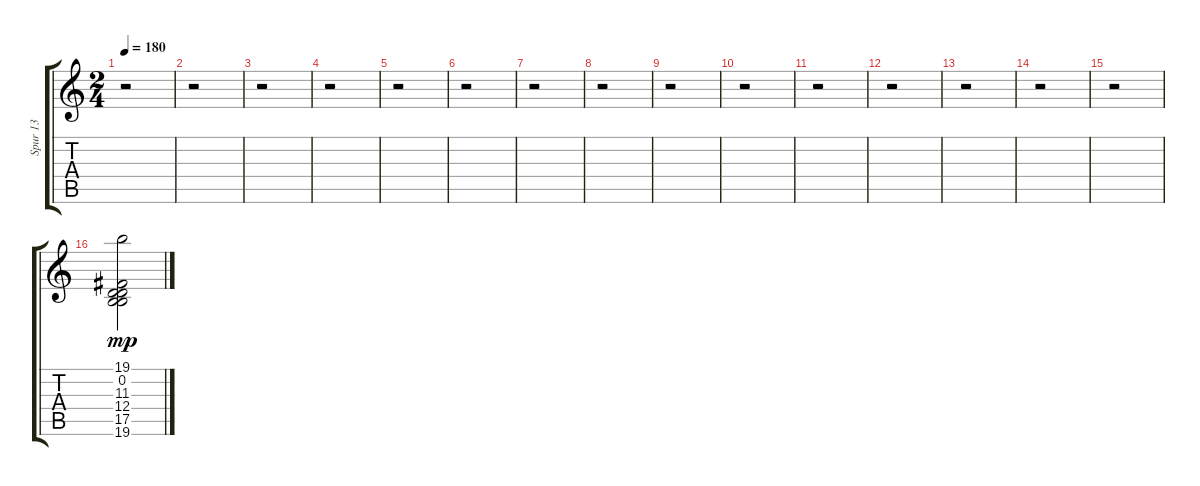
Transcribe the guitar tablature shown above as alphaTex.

\track ("Spur 13" "Spur 13") {instrument synthbrass2}
\staff {score tabs}
\tuning (E4 B3 G3 D3 A2 E2) {hide}
\ts (2 4)
\tempo 180
\clef g2
\ks c
r.2{dy f} |
r.2 |
r.2 |
r.2 |
r.2 |
r.2 |
r.2 |
r.2 |
r.2 |
r.2 |
r.2 |
r.2 |
r.2 |
r.2 |
r.2 |
(19.1 0.2 11.3 12.4 17.5 19.6).2{dy mp}
